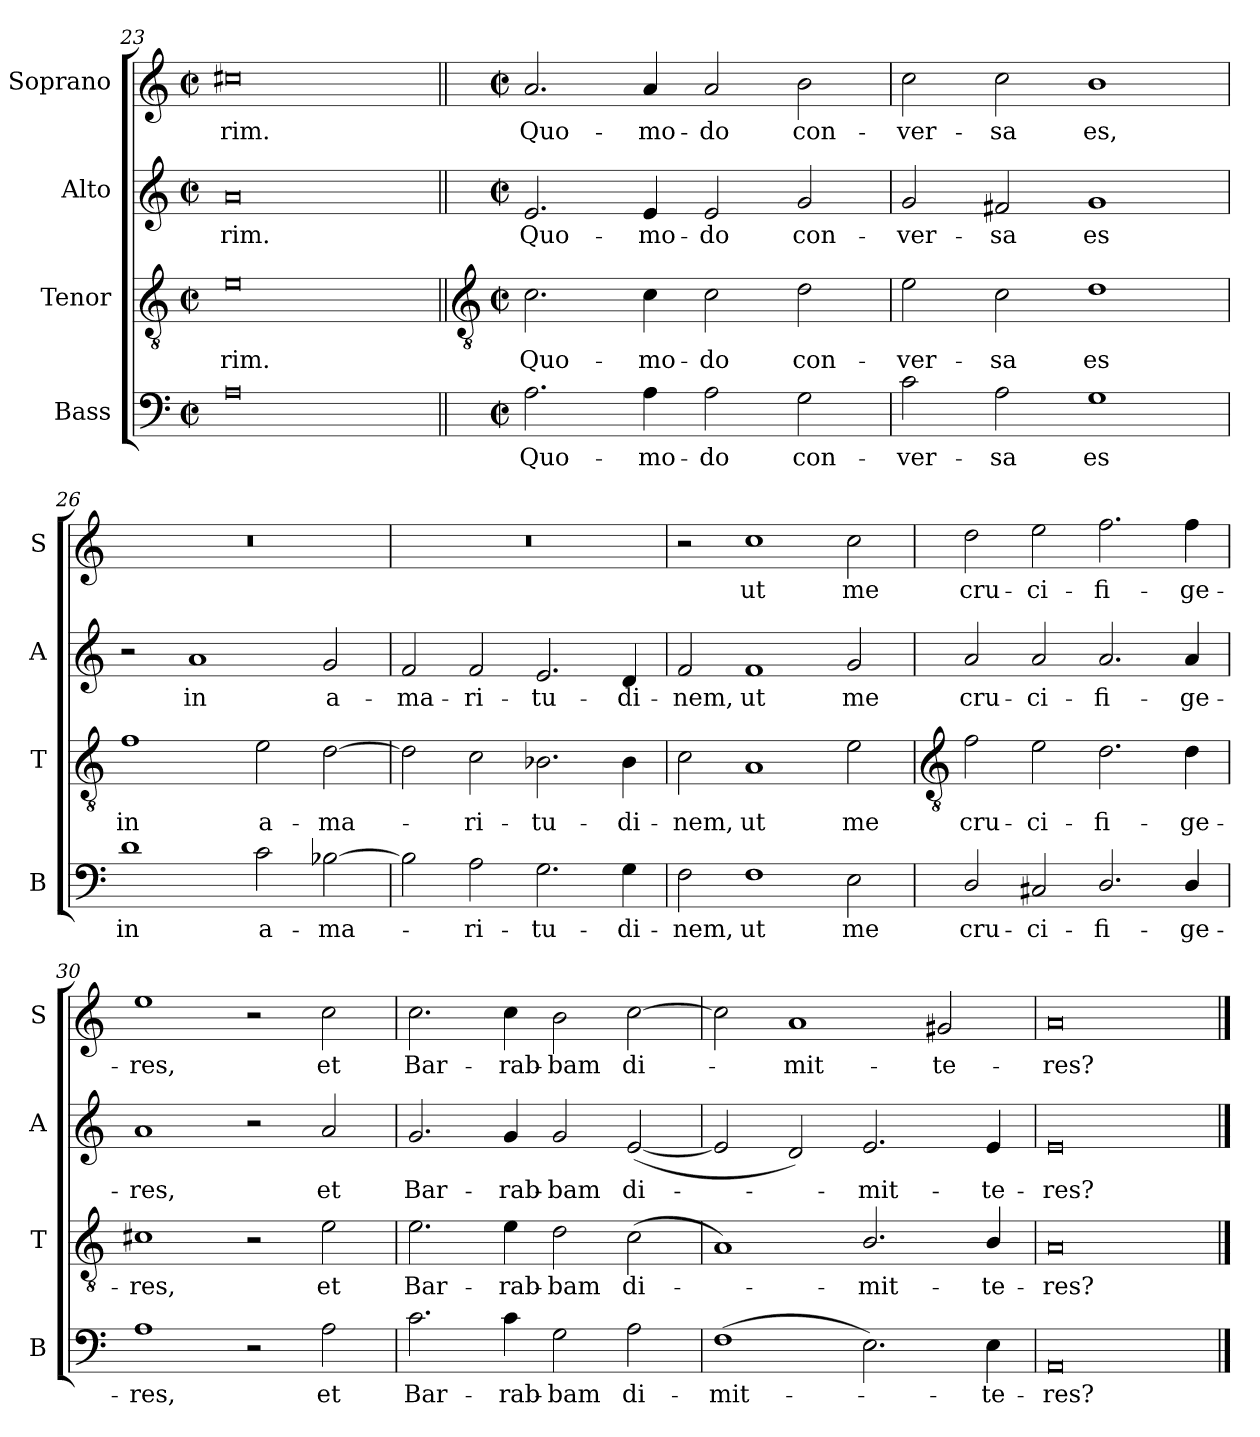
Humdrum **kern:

**kern	**text	**kern	**text	**kern	**text	**kern	**text
*part4	*part4	*part3	*part3	*part2	*part2	*part1	*part1
*staff4	*staff4	*staff3	*staff3	*staff2	*staff2	*staff1	*staff1
*I"Bass	*	*I"Tenor	*	*I"Alto	*	*I"Soprano	*
*I'B	*	*I'T	*	*I'A	*	*I'S	*
*clefF4	*	*clefGv2	*	*clefG2	*	*clefG2	*
*k[]	*	*k[]	*	*k[]	*	*k[]	*
*C:	*	*C:	*	*C:	*	*C:	*
*M4/2	*	*M4/2	*	*M4/2	*	*M4/2	*
*met(c|)	*	*met(c|)	*	*met(c|)	*	*met(c|)	*
=23	=23	=23	=23	=23	=23	=23	=23
!	!	!	!LO:LY:b	!	!LO:LY:b	!	!LO:LY:b
0A	.	0e	-rim.	0a	-rim.	0cc#X	-rim.
!!LO:LB:g=z
=24||	=24||	=24||	=24||	=24||	=24||	=24||	=24||
*	*	*clefGv2	*	*	*	*	*
*M4/2	*	*M4/2	*	*M4/2	*	*M4/2	*
*met(c|)	*	*met(c|)	*	*met(c|)	*	*met(c|)	*
!	!LO:LY:b	!	!LO:LY:b	!	!LO:LY:b	!	!LO:LY:b
2.A	Quo-	2.c	Quo-	2.e	Quo-	2.a	Quo-
!	!LO:LY:b	!	!LO:LY:b	!	!LO:LY:b	!	!LO:LY:b
4A	-mo-	4c	-mo-	4e	-mo-	4a	-mo-
!	!LO:LY:b	!	!LO:LY:b	!	!LO:LY:b	!	!LO:LY:b
2A	-do	2c	-do	2e	-do	2a	-do
!	!LO:LY:b	!	!LO:LY:b	!	!LO:LY:b	!	!LO:LY:b
2G	con-	2d	con-	2g	con-	2b	con-
=25	=25	=25	=25	=25	=25	=25	=25
!	!LO:LY:b	!	!LO:LY:b	!	!LO:LY:b	!	!LO:LY:b
2c	-ver-	2e	-ver-	2g	-ver-	2cc	-ver-
!	!LO:LY:b	!	!LO:LY:b	!	!LO:LY:b	!	!LO:LY:b
2A	-sa	2c	-sa	2f#X	-sa	2cc	-sa
!	!LO:LY:b	!	!LO:LY:b	!	!LO:LY:b	!	!LO:LY:b
1G	es	1d	es	1g	es	1b	es,
=26	=26	=26	=26	=26	=26	=26	=26
!	!LO:LY:b	!	!LO:LY:b	!	!	!	!
1d	in	1f	in	2r	.	0r	.
!	!	!	!	!	!LO:LY:b	!	!
.	.	.	.	1a	in	.	.
!	!LO:LY:b	!	!LO:LY:b	!	!	!	!
2c	a-	2e	a-	.	.	.	.
!	!LO:LY:b	!	!LO:LY:b	!	!LO:LY:b	!	!
[2B-X	-ma-	[2d	-ma-	2g	a-	.	.
=27	=27	=27	=27	=27	=27	=27	=27
!	!	!	!	!	!LO:LY:b	!	!
2B-]	.	2d]	.	2f	-ma-	0r	.
!	!LO:LY:b	!	!LO:LY:b	!	!LO:LY:b	!	!
2A	ri-	2c	ri-	2f	-ri-	.	.
!	!LO:LY:b	!	!LO:LY:b	!	!LO:LY:b	!	!
2.G	-tu-	2.B-X	-tu-	2.e	-tu-	.	.
!	!LO:LY:b	!	!LO:LY:b	!	!LO:LY:b	!	!
4G	-di-	4B-	-di-	4d	-di-	.	.
=28	=28	=28	=28	=28	=28	=28	=28
!	!LO:LY:b	!	!LO:LY:b	!	!LO:LY:b	!	!
2F	-nem,	2c	-nem,	2f	-nem,	2r	.
!	!LO:LY:b	!	!LO:LY:b	!	!LO:LY:b	!	!LO:LY:b
1F	ut	1A	ut	1f	ut	1cc	ut
!	!LO:LY:b	!	!LO:LY:b	!	!LO:LY:b	!	!LO:LY:b
2E	me	2e	me	2g	me	2cc	me
!!LO:LB:g=z
=29	=29	=29	=29	=29	=29	=29	=29
*	*	*clefGv2	*	*	*	*	*
!	!LO:LY:b	!	!LO:LY:b	!	!LO:LY:b	!	!LO:LY:b
2D/	cru-	2f	cru-	2a	cru-	2dd	cru-
!	!LO:LY:b	!	!LO:LY:b	!	!LO:LY:b	!	!LO:LY:b
2C#X	-ci-	2e	-ci-	2a	-ci-	2ee	-ci-
!	!LO:LY:b	!	!LO:LY:b	!	!LO:LY:b	!	!LO:LY:b
2.D/	-fi-	2.d	-fi-	2.a	-fi-	2.ff	-fi-
!	!LO:LY:b	!	!LO:LY:b	!	!LO:LY:b	!	!LO:LY:b
4D/	-ge-	4d	-ge-	4a	-ge-	4ff	-ge-
=30	=30	=30	=30	=30	=30	=30	=30
!	!LO:LY:b	!	!LO:LY:b	!	!LO:LY:b	!	!LO:LY:b
1A	-res,	1c#X	-res,	1a	-res,	1ee	-res,
2r	.	2r	.	2r	.	2r	.
!	!LO:LY:b	!	!LO:LY:b	!	!LO:LY:b	!	!LO:LY:b
2A	et	2e	et	2a	et	2cc	et
=31	=31	=31	=31	=31	=31	=31	=31
!	!LO:LY:b	!	!LO:LY:b	!	!LO:LY:b	!	!LO:LY:b
2.c	Bar-	2.e	Bar-	2.g	Bar-	2.cc	Bar-
!	!LO:LY:b	!	!LO:LY:b	!	!LO:LY:b	!	!LO:LY:b
4c	-rab-	4e	-rab-	4g	-rab-	4cc	-rab-
!	!LO:LY:b	!	!LO:LY:b	!	!LO:LY:b	!	!LO:LY:b
2G	-bam	2d	-bam	2g	-bam	2b	-bam
!	!LO:LY:b	!	!LO:LY:b	!	!LO:LY:b	!	!LO:LY:b
2A	di-	(>2c	di-	(<[2e	di-	[2cc	di-
=32	=32	=32	=32	=32	=32	=32	=32
!	!LO:LY:b	!	!	!	!	!	!
(>1F	-mit-	1A)	.	2e]	.	2cc]	.
!	!	!	!	!	!	!	!LO:LY:b
.	.	.	.	2d)	.	1a	mit-
!	!	!	!LO:LY:b	!	!LO:LY:b	!	!
2.E)	.	2.B/	mit-	2.e	mit-	.	.
!	!	!	!	!	!	!	!LO:LY:b
.	.	.	.	.	.	2g#X	-te-
!	!LO:LY:b	!	!LO:LY:b	!	!LO:LY:b	!	!
4E	te-	4B/	-te-	4e	-te-	.	.
=33	=33	=33	=33	=33	=33	=33	=33
!	!LO:LY:b	!	!LO:LY:b	!	!LO:LY:b	!	!LO:LY:b
0AA	-res?	0A	-res?	0e	-res?	0a	-res?
==	==	==	==	==	==	==	==
*-	*-	*-	*-	*-	*-	*-	*-
